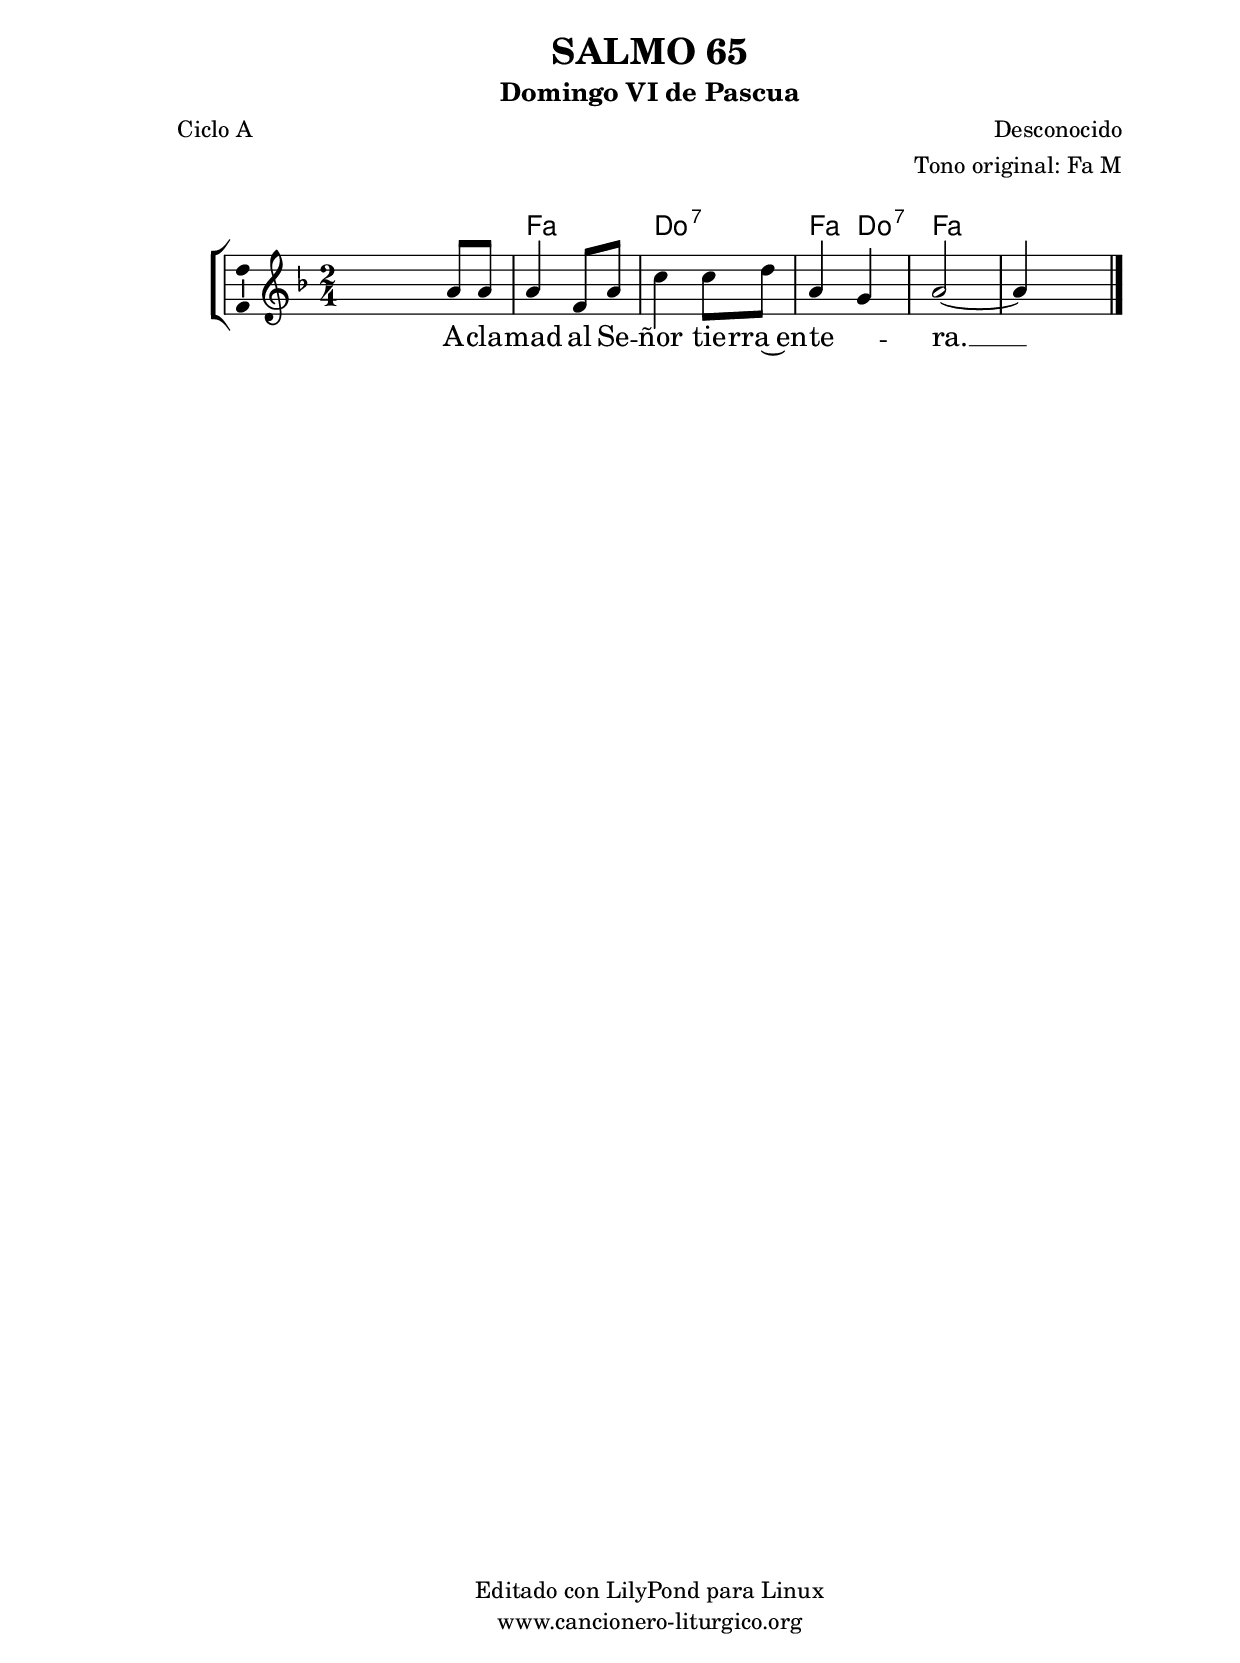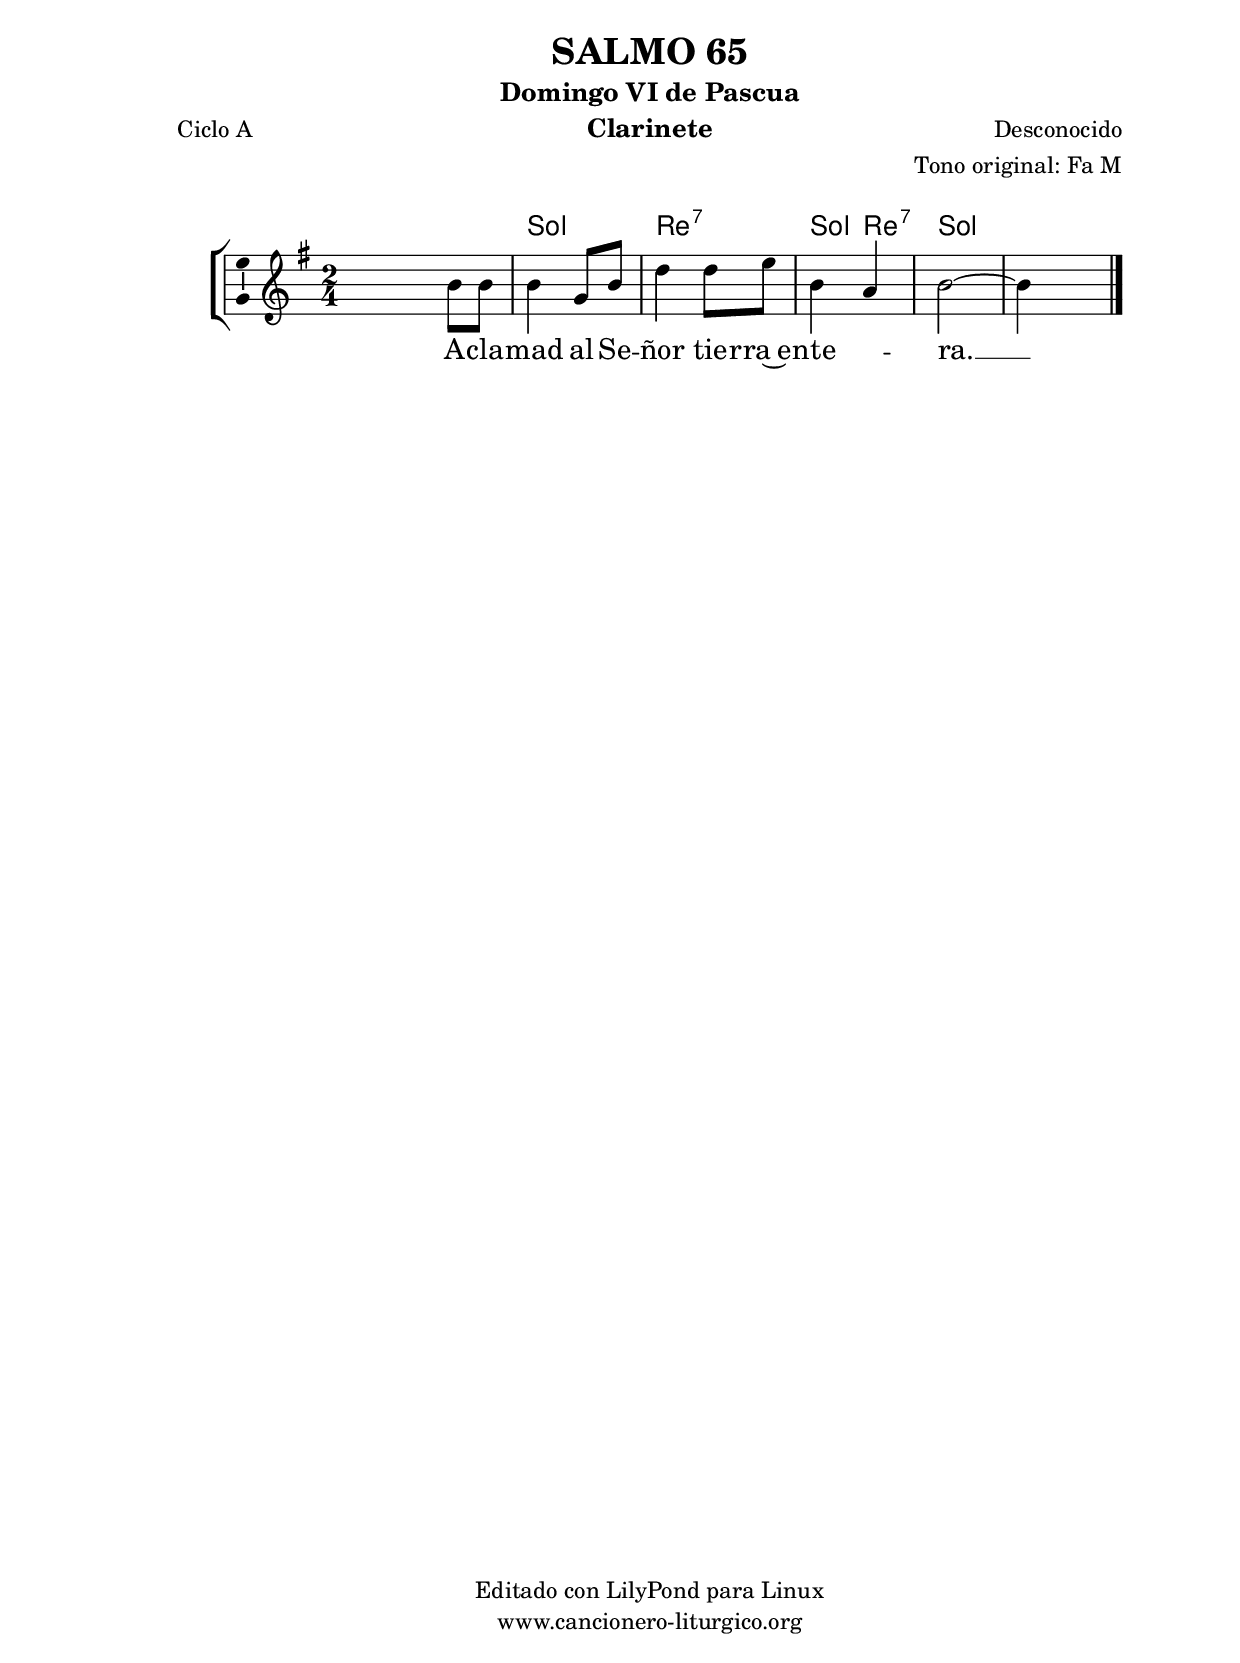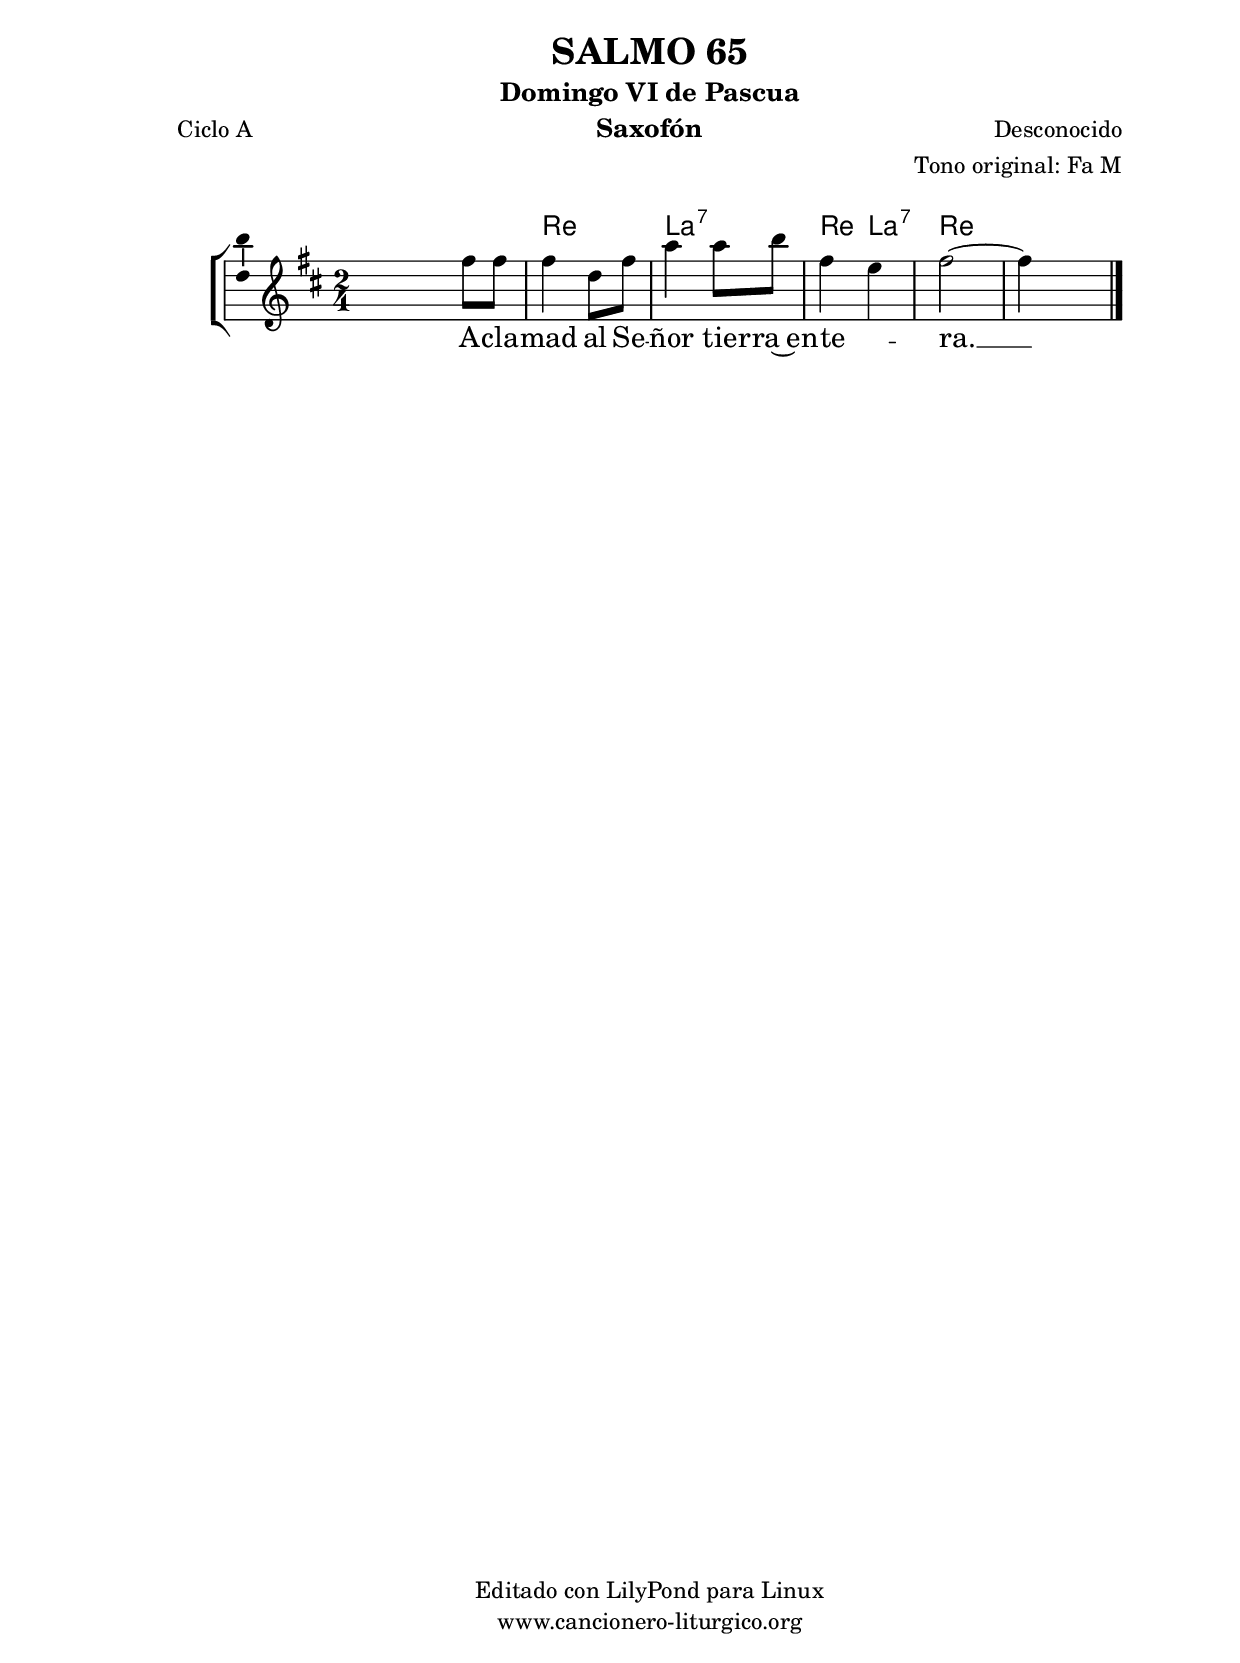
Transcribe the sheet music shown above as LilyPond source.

%
%para convertir .midi en .wav:
%timidity filename.midi -Ow -o finename.wav
%
%
%Para convertir de .wav a .mp3:
%lame -h -m j filename.wav
%
%
%para escuchar el midi:
%timidity nombrefichero.midi
%


%versión de lilypond para la que se ha escrito esta partitura:
\version "2.16.0"

	%Tamaño papel
	#(set-default-paper-size "a4")
	%Tamaño partitura
	#(set-global-staff-size 20)
	%No responde al pulsar sobre una nota
	#(ly:set-option 'point-and-click #f)

%parámetros del encabezamiento:
\header {
	title = "SALMO 65"
	subtitle = "Domingo VI de Pascua"
	composer = "Desconocido"
	poet = "Ciclo A"
	meter = ""
	arranger = "Tono original: Fa M"
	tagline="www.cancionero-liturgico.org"
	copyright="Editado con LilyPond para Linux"
	tiempo = "Pascua"
	usos = "Salmo"
	letra = "Aclamad al Señor tierra entera."
	}

%parámetros asociados al papel:
\paper  {
	oddHeaderMarkup = \markup {\fill-line { \on-the-fly #not-first-page \fromproperty #'header:title \on-the-fly #not-first-page \fromproperty #'header:composer }}
	evenHeaderMarkup = \markup {\fill-line { \fromproperty #'header:composer \fromproperty #'header:title }}
	#(set-paper-size "a4")
	print-page-number = ##f
	first-page-number = 1
	print-first-page-number = ##f
%	head-separation = 3.0 \cm
	top-margin = 2.0 \cm
	bottom-margin = 0.5\cm
%%%	bottom-margin = -1.0\cm
	left-margin = 3.0 \cm
	line-width = 16.0 \cm 
	indent = 8\mm
	interscoreline = 2.\mm
	between-system-space = 15\mm
%	para que las partituras no llenen la hoja:
	ragged-bottom = ##t
%	idem para la última hoja:
	ragged-last-bottom = ##f
%	para que las partituras llenen el ancho del papel:
	ragged-last = ##f
	after-title-space = 2.5 \cm
%page-count=1
%system-count=8

	%Flexible Vertical Spacing
%	markup-markup-spacing =
%	#'((basic-distance . 15) (minimum-distance . 15) (padding . 3))
	markup-system-spacing =
	#'((basic-distance . 15) (minimum-distance . 15) (padding . 3))
	system-system-spacing =
	#'((basic-distance . 15) (minimum-distance . 15) (padding . 3))
	score-system-spacing =
	#'((basic-distance . 15) (minimum-distance . 15) (padding . 5))
%	top-system-spacing = % header
%	#'((basic-distance . 8) (minimum-distance . 0) (padding . 3))
%	top-markup-spacing =
%	#'((basic-distance . 20) (minimum-distance . 20) (padding . 3))
	last-bottom-spacing = % footer
	#'((basic-distance . 5) (minimum-distance . 5) (padding . 3))
%	score-markup-spacing =
%	#'((basic-distance . 16) (minimum-distance . 13) (padding . 3))

	}


%parámetros que afectan a toda la partitura:
global =  {
	%clave de sol (G):
	\clef G
	%armadura:
%	\transpose f a
	\key f \major
	\tempo 4=80
	\set Score.tempoHideNote = ##t
	}


acordes = {
	\italianChords
	\chordmode {
%	\transpose f a
{

s2
f2 c:7 f4 c:7 f2 f

	}
	}
}

melodia = 
%	\transpose f a
{
	\relative c''{

\time 2/4
s4 a8 a
a4 f8 a
c4 c8 d
a4 g
a2~
a4 s4

	\bar "|."
	}
	}


texto = \lyricmode {
A -- cla -- mad al Se -- ñor tie -- rra~en -- te -- _ ra. __
	}


acordesStaff = \context ChordNames = acordesStaff <<
	\set chordChanges = ##t
	\acordes
	>>


vozStaff = \context Voice = vozStaff
\with {\consists "Ambitus_engraver"}
<<
%	\set Staff.instrumentName = ""
%	\set Staff.shortInstrumentName = ""
%	\set Staff.midiInstrument = #"clarinet"
%	\set Staff.midiInstrument = #"cello"
%	\set Staff.midiInstrument = #"flute"
	\set Staff.midiInstrument = #"electric guitar (jazz)"
%	\set Staff.midiInstrument = #"english horn"
%	\set Staff.midiInstrument = #"violin"
%	\set Staff.midiInstrument = #"glockenspiel"
	\set Staff.midiMinimumVolume = #0.7
	\set Staff.midiMaximumVolume = #0.9
	\global
	\melodia
	>>


textoStaff = \context Lyrics = textoStaff <<
	\lyricsto vozStaff \texto
	>>

\book {
	\score {
		\context ChoirStaff {
			\override StaffGroup.SystemStartBracket #'collapse-height = #1
			\override Score.SystemStartBar #'collapse-height = #1
			<<
			\acordesStaff
			\vozStaff
			\textoStaff
			>>
			}
		\layout {
	    		\context {
				\Lyrics
				\override LyricText #'font-size = #2
				}
	   		 \context {
				\Score
				%fontSize = #3
				\override StaffSymbol #'staff-space = #(magstep +3)
				%\override Beam #'thickness = #0.55
				%\override SpacingSpanner #'spacing-increment = #1.0
				%\override Slur #'height-limit = #1.5
				}
			}
		}
	\score {
		\unfoldRepeats
		\context ChoirStaff {
			<<
			\acordesStaff
			\vozStaff
			>>
			}
		\midi {
	  		\context {
	  			\Score
				tempoWholesPerMinute = #(ly:make-moment 70 4)
				}
			}
		}
	}

%Partitura para clarinete
#(define output-suffix "C")
\book {
	\header{
		instrument = "Clarinete"
		}
	\score {
		\context ChoirStaff {
			\override StaffGroup.SystemStartBracket #'collapse-height = #1
			\override Score.SystemStartBar #'collapse-height = #1
\transpose c d
			<<
			\acordesStaff
			\vozStaff
			\textoStaff
			>>
			}
		\layout {
	    		\context {
				\Lyrics
				\override LyricText #'font-size = #2
				}
	   		 \context {
				\Score
				%fontSize = #3
				\override StaffSymbol #'staff-space = #(magstep +3)
				%\override Beam #'thickness = #0.55
				%\override SpacingSpanner #'spacing-increment = #1.0
				%\override Slur #'height-limit = #1.5
				}
			}
		}
	}

%Partitura para saxofón
#(define output-suffix "S")
\book {
	\header{
		instrument = "Saxofón"
		}
	\score {
		\context ChoirStaff {
			\override StaffGroup.SystemStartBracket #'collapse-height = #1
			\override Score.SystemStartBar #'collapse-height = #1
\transpose c a
			<<
			\acordesStaff
			\vozStaff
			\textoStaff
			>>
			}
		\layout {
	    		\context {
				\Lyrics
				\override LyricText #'font-size = #2
				}
	   		 \context {
				\Score
				%fontSize = #3
				\override StaffSymbol #'staff-space = #(magstep +3)
				%\override Beam #'thickness = #0.55
				%\override SpacingSpanner #'spacing-increment = #1.0
				%\override Slur #'height-limit = #1.5
				}
			}
		}
	}

